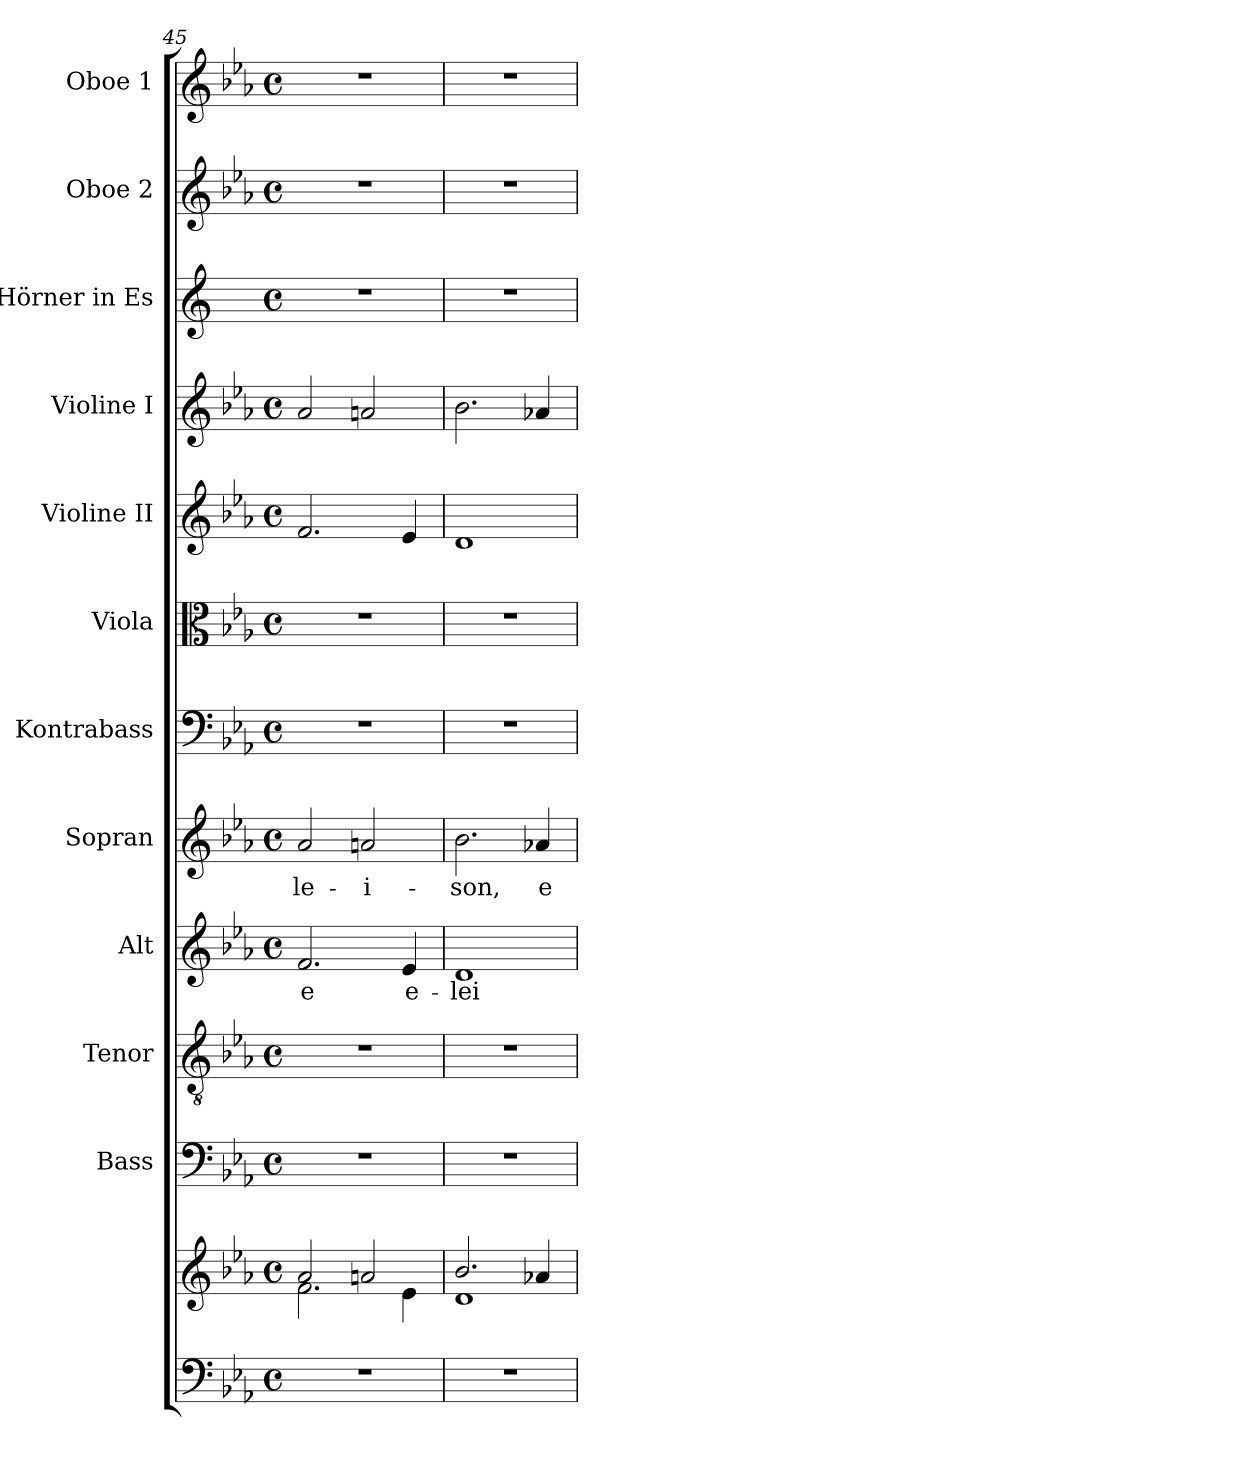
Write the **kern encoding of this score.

**kern	**kern	**kern	**kern	**kern	**text	**kern	**text	**kern	**kern	**kern	**kern	**kern	**kern	**kern
*part12	*part12	*part11	*part10	*part9	*part9	*part8	*part8	*part7	*part6	*part5	*part4	*part3	*part2	*part1
*staff13	*staff12	*staff11	*staff10	*staff9	*staff9	*staff8	*staff8	*staff7	*staff6	*staff5	*staff4	*staff3	*staff2	*staff1
*	*	*I"Bass	*I"Tenor	*I"Alt	*	*I"Sopran	*	*I"Kontrabass	*I"Viola	*I"Violine II	*I"Violine I	*I"Hörner in Es	*I"Oboe 2	*I"Oboe 1
*	*	*I'B.	*I'T.	*I'A.	*	*I'S.	*	*I'Kb.	*I'Vla.	*I'Vl. II	*I'Vl. I	*	*I'Ob. 2	*I'Ob. 1
!!LO:PB:g=z
*clefF4	*clefG2	*clefF4	*clefGv2	*clefG2	*	*clefG2	*	*clefF4	*clefC3	*clefG2	*clefG2	*clefG2	*clefG2	*clefG2
*	*	*	*	*	*	*	*	*ITrd7c12	*	*	*	*ITrd5c9	*	*
*k[b-e-a-]	*k[b-e-a-]	*k[b-e-a-]	*k[b-e-a-]	*k[b-e-a-]	*	*k[b-e-a-]	*	*k[b-e-a-]	*k[b-e-a-]	*k[b-e-a-]	*k[b-e-a-]	*k[b-e-a-]	*k[b-e-a-]	*k[b-e-a-]
*E-:	*E-:	*E-:	*E-:	*E-:	*	*E-:	*	*E-:	*E-:	*E-:	*E-:	*E-:	*E-:	*E-:
*M4/4	*M4/4	*M4/4	*M4/4	*M4/4	*	*M4/4	*	*M4/4	*M4/4	*M4/4	*M4/4	*M4/4	*M4/4	*M4/4
*met(c)	*met(c)	*met(c)	*met(c)	*met(c)	*	*met(c)	*	*met(c)	*met(c)	*met(c)	*met(c)	*met(c)	*met(c)	*met(c)
=45	=45	=45	=45	=45	=45	=45	=45	=45	=45	=45	=45	=45	=45	=45
*	*^	*	*	*	*	*	*	*	*	*	*	*	*	*
!	!	!	!	!	!	!LO:LY:b	!	!LO:LY:b	!	!	!	!	!	!	!
1r	2a-/	2.f\	1r	1r	2.f/	-e	2a-/	-le-	1r	1r	2.f/	2a-/	1r	1r	1r
!	!	!	!	!	!	!	!	!LO:LY:b	!	!	!	!	!	!	!
.	2an/	.	.	.	.	.	2an/	-i-	.	.	.	2an/	.	.	.
!	!	!	!	!	!	!LO:LY:b	!	!	!	!	!	!	!	!	!
.	.	4e-\	.	.	4e-/	e-	.	.	.	.	4e-/	.	.	.	.
=46	=46	=46	=46	=46	=46	=46	=46	=46	=46	=46	=46	=46	=46	=46	=46
!	!	!	!	!	!	!LO:LY:b	!	!LO:LY:b	!	!	!	!	!	!	!
1r	2.b-/	1d	1r	1r	1d	-lei-	2.b-\	-son,	1r	1r	1d	2.b-\	1r	1r	1r
!	!	!	!	!	!	!	!	!LO:LY:b	!	!	!	!	!	!	!
.	4a-X/	.	.	.	.	.	4a-X/	e-	.	.	.	4a-X/	.	.	.
*	*v	*v	*	*	*	*	*	*	*	*	*	*	*	*	*
=	=	=	=	=	=	=	=	=	=	=	=	=	=	=
*-	*-	*-	*-	*-	*-	*-	*-	*-	*-	*-	*-	*-	*-	*-
